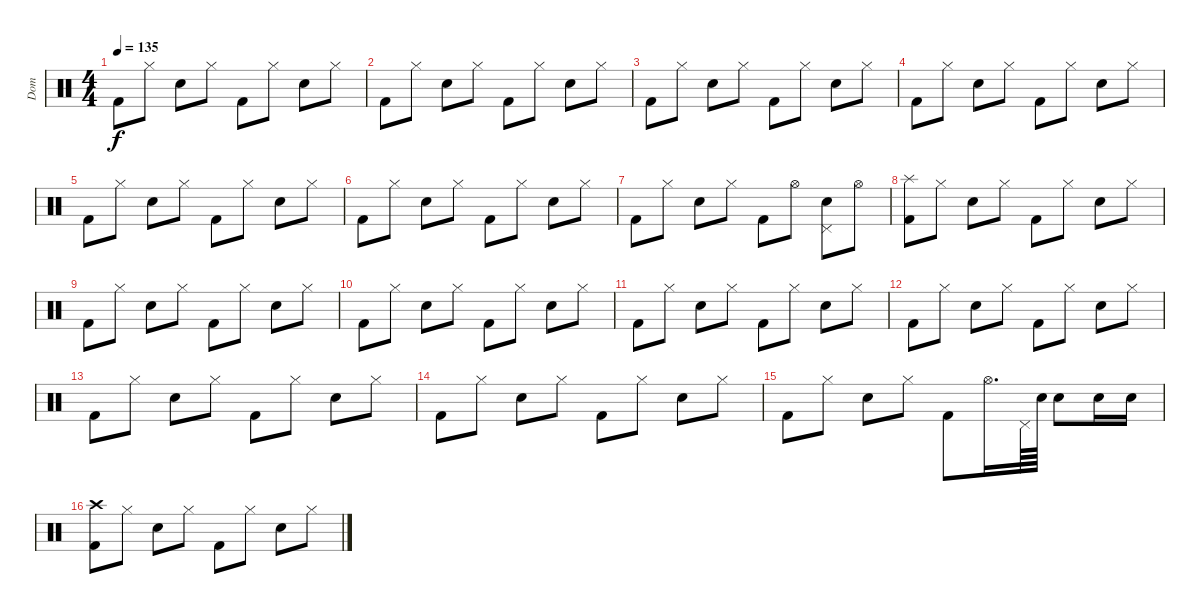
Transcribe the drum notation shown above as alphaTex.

\track ("Dom" "Dom") {instrument percussion}
\staff {score}
\articulation defaults
\ts (4 4)
\tempo 135
\clef neutral
\ks c "Kick (hit) 2".8{dy f} "Hi-Hat (closed)".8 "Electric Snare (hit)".8 "Hi-Hat (closed)".8 "Kick (hit) 2".8 "Hi-Hat (closed)".8 "Electric Snare (hit)".8 "Hi-Hat (closed)".8
|
"Kick (hit) 2".8 "Hi-Hat (closed)".8 "Electric Snare (hit)".8 "Hi-Hat (closed)".8 "Kick (hit) 2".8 "Hi-Hat (closed)".8 "Electric Snare (hit)".8 "Hi-Hat (closed)".8 |
"Kick (hit) 2".8 "Hi-Hat (closed)".8 "Electric Snare (hit)".8 "Hi-Hat (closed)".8 "Kick (hit) 2".8 "Hi-Hat (closed)".8 "Electric Snare (hit)".8 "Hi-Hat (closed)".8 |
"Kick (hit) 2".8 "Hi-Hat (closed)".8 "Electric Snare (hit)".8 "Hi-Hat (closed)".8 "Kick (hit) 2".8 "Hi-Hat (closed)".8 "Electric Snare (hit)".8 "Hi-Hat (closed)".8 |
"Kick (hit) 2".8 "Hi-Hat (closed)".8 "Electric Snare (hit)".8 "Hi-Hat (closed)".8 "Kick (hit) 2".8 "Hi-Hat (closed)".8 "Electric Snare (hit)".8 "Hi-Hat (closed)".8 |
"Kick (hit) 2".8 "Hi-Hat (closed)".8 "Electric Snare (hit)".8 "Hi-Hat (closed)".8 "Kick (hit) 2".8 "Hi-Hat (closed)".8 "Electric Snare (hit)".8 "Hi-Hat (closed)".8 |
"Kick (hit) 2".8 "Hi-Hat (closed)".8 "Electric Snare (hit)".8 "Hi-Hat (closed)".8 "Kick (hit) 2".8 "Hi-Hat (open)".8 ("Pedal Hi-Hat (hit)" "Electric Snare (hit)").8 "Hi-Hat (open)".8 |
("Splash (hit)" "Kick (hit) 2").8 "Hi-Hat (closed)".8 "Electric Snare (hit)".8 "Hi-Hat (closed)".8 "Kick (hit) 2".8 "Hi-Hat (closed)".8 "Electric Snare (hit)".8 "Hi-Hat (closed)".8 |
"Kick (hit) 2".8 "Hi-Hat (closed)".8 "Electric Snare (hit)".8 "Hi-Hat (closed)".8 "Kick (hit) 2".8 "Hi-Hat (closed)".8 "Electric Snare (hit)".8 "Hi-Hat (closed)".8 |
"Kick (hit) 2".8 "Hi-Hat (closed)".8 "Electric Snare (hit)".8 "Hi-Hat (closed)".8 "Kick (hit) 2".8 "Hi-Hat (closed)".8 "Electric Snare (hit)".8 "Hi-Hat (closed)".8 |
"Kick (hit) 2".8 "Hi-Hat (closed)".8 "Electric Snare (hit)".8 "Hi-Hat (closed)".8 "Kick (hit) 2".8 "Hi-Hat (closed)".8 "Electric Snare (hit)".8 "Hi-Hat (closed)".8 |
"Kick (hit) 2".8 "Hi-Hat (closed)".8 "Electric Snare (hit)".8 "Hi-Hat (closed)".8 "Kick (hit) 2".8 "Hi-Hat (closed)".8 "Electric Snare (hit)".8 "Hi-Hat (closed)".8 |
"Kick (hit) 2".8 "Hi-Hat (closed)".8 "Electric Snare (hit)".8 "Hi-Hat (closed)".8 "Kick (hit) 2".8 "Hi-Hat (closed)".8 "Electric Snare (hit)".8 "Hi-Hat (closed)".8 |
"Kick (hit) 2".8 "Hi-Hat (closed)".8 "Electric Snare (hit)".8 "Hi-Hat (closed)".8 "Kick (hit) 2".8 "Hi-Hat (closed)".8 "Electric Snare (hit)".8 "Hi-Hat (closed)".8 |
"Kick (hit) 2".8 "Hi-Hat (closed)".8 "Electric Snare (hit)".8 "Hi-Hat (closed)".8 "Kick (hit) 2".8 "Hi-Hat (open)".16{d} "Pedal Hi-Hat (hit)".64 "Electric Snare (hit)".64 "Electric Snare (hit)".8 "Electric Snare (hit)".16 "Electric Snare (hit)".16 |
("Crash high (hit)" "Kick (hit) 2").8 "Hi-Hat (closed)".8 "Electric Snare (hit)".8 "Hi-Hat (closed)".8 "Kick (hit) 2".8 "Hi-Hat (closed)".8 "Electric Snare (hit)".8 "Hi-Hat (closed)".8
